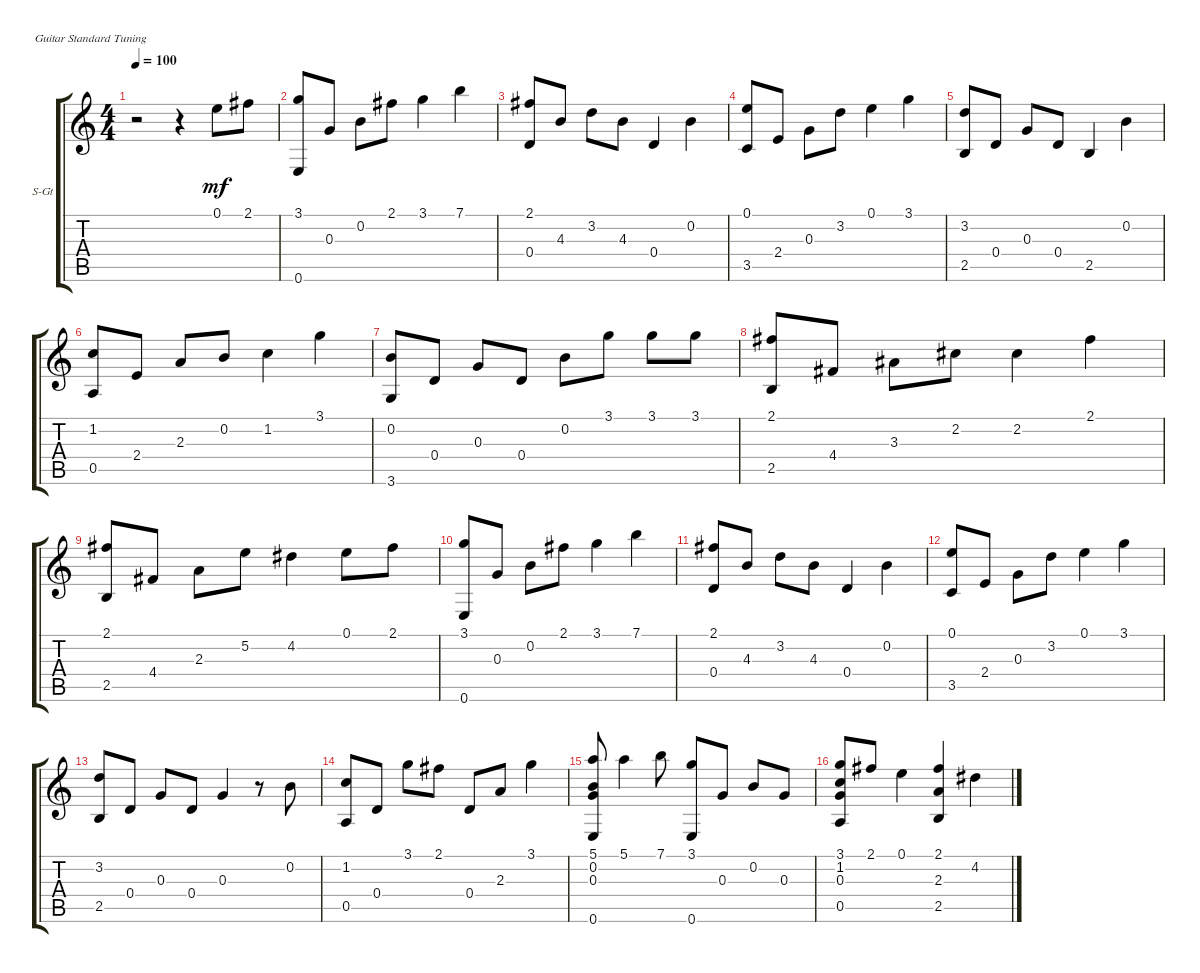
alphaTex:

\defaultSystemsLayout 4
\bracketExtendMode groupsimilarinstruments
\firstSystemTrackNameOrientation horizontal
\otherSystemsTrackNameOrientation horizontal
\track ("Steel Guitar" "S-Gt") {instrument acousticguitarsteel}
\staff {score tabs}
\tuning (E4 B3 G3 D3 A2 E2)
\ts (4 4)
\tempo 100
\clef g2
\ks c
r.2{dy mf instrument acousticguitarsteel} r.4 0.1.8 2.1.8 |
(3.1 0.6).8 0.3.8 0.2.8 2.1.8 3.1.4 7.1.4 |
(2.1 0.4).8 4.3.8 3.2.8 4.3.8 0.4.4 0.2.4 |
(0.1 3.5).8 2.4.8 0.3.8 3.2.8 0.1.4 3.1.4 |
(2.5 3.2).8 0.4.8 0.3.8 0.4.8 2.5.4 0.2.4 |
(1.2 0.5).8 2.4.8 2.3.8 0.2.8 1.2.4 3.1.4 |
(0.2 3.6).8 0.4.8 0.3.8 0.4.8 0.2.8 3.1.8 3.1.8 3.1.8 |
(2.1 2.5).8 4.4.8 3.3.8 2.2.8 2.2.4 2.1.4 |
(2.1 2.5).8 4.4.8 2.3.8 5.2.8 4.2.4 0.1.8 2.1.8 |
(3.1 0.6).8 0.3.8 0.2.8 2.1.8 3.1.4 7.1.4 |
(2.1 0.4).8 4.3.8 3.2.8 4.3.8 0.4.4 0.2.4 |
(0.1 3.5).8 2.4.8 0.3.8 3.2.8 0.1.4 3.1.4 |
(2.5 3.2).8 0.4.8 0.3.8 0.4.8 0.3.4 r.8 0.2.8 |
(1.2 0.5).8 0.4.8 3.1.8 2.1.8 0.4.8 2.3.8 3.1.4 |
(5.1 0.2 0.3 0.6).8 5.1.4 7.1.8 (3.1 0.6).8 0.3.8 0.2.8 0.3.8 |
(3.1 1.2 0.3 0.5).8 2.1.8 0.1.4 (2.1 2.3 2.5).4 4.2.4
